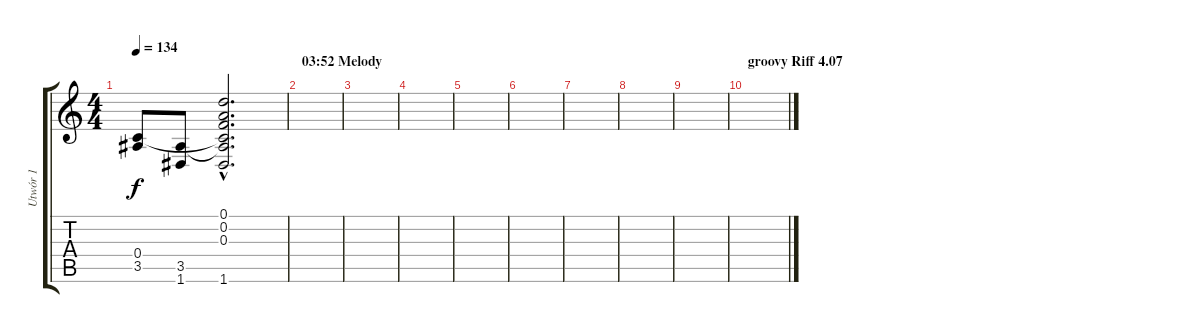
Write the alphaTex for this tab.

\track ("Utwór 1" "Utwór 1") {instrument acousticguitarnylon}
\staff {score tabs}
\tuning (D4 A3 F3 C3 G2 D2) {hide}
\ts (4 4)
\tempo 134
\clef g2
\ks c
(0.4 3.5{t}).8{dy f} (3.5 1.6{t}).8 (0.1{hac t} 0.2{hac t} 0.3{hac t} 0.4{hac t} 3.5{hac t} 1.6{hac}).2{d} |
\section ("" "03:52 Melody")
|
|
|
|
|
|
|
|
\section ("" "groovy Riff 4.07")
